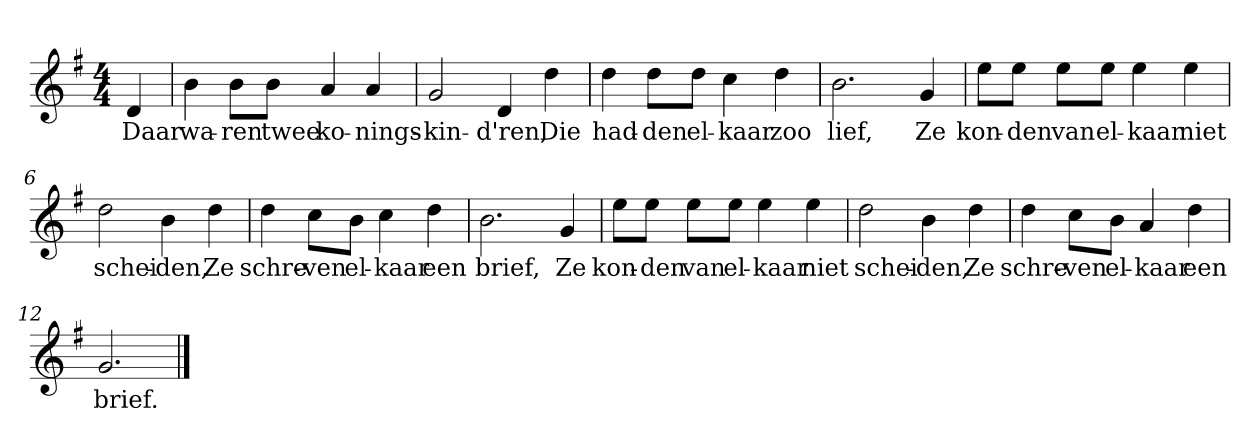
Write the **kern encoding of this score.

**kern	**text
*part1	*part1
*staff1	*staff1
*clefG2	*
*k[f#]	*
*G:	*
*M4/4	*
*MM120	*
=	=
4d	Daar
=1	=1
4b	wa-
8b\L	-ren
8b\J	twee
4a	ko-
4a	-nings-
=2	=2
2g	-kin-
4d	-d'ren,
4dd	Die
=3	=3
4dd	had-
8dd\L	-den
8dd\J	el-
4cc	-kaar
4dd	zoo
=4	=4
2.b	lief,
4g	Ze
=5	=5
8ee\L	kon-
8ee\J	-den
8ee\L	van
8ee\J	el-
4ee	-kaar
4ee	niet
=6	=6
2dd	schei-
4b	-den,
4dd	Ze
=7	=7
4dd	schre-
8cc\L	-ven
8b\J	el-
4cc	-kaar
4dd	een
=8	=8
2.b	brief,
4g	Ze
=9	=9
8ee\L	kon-
8ee\J	-den
8ee\L	van
8ee\J	el-
4ee	-kaar
4ee	niet
=10	=10
2dd	schei-
4b	-den,
4dd	Ze
=11	=11
4dd	schre-
8cc\L	-ven
8b\J	el-
4a	-kaar
4dd	een
=12	=12
2.g	brief.
==	==
*-	*-
